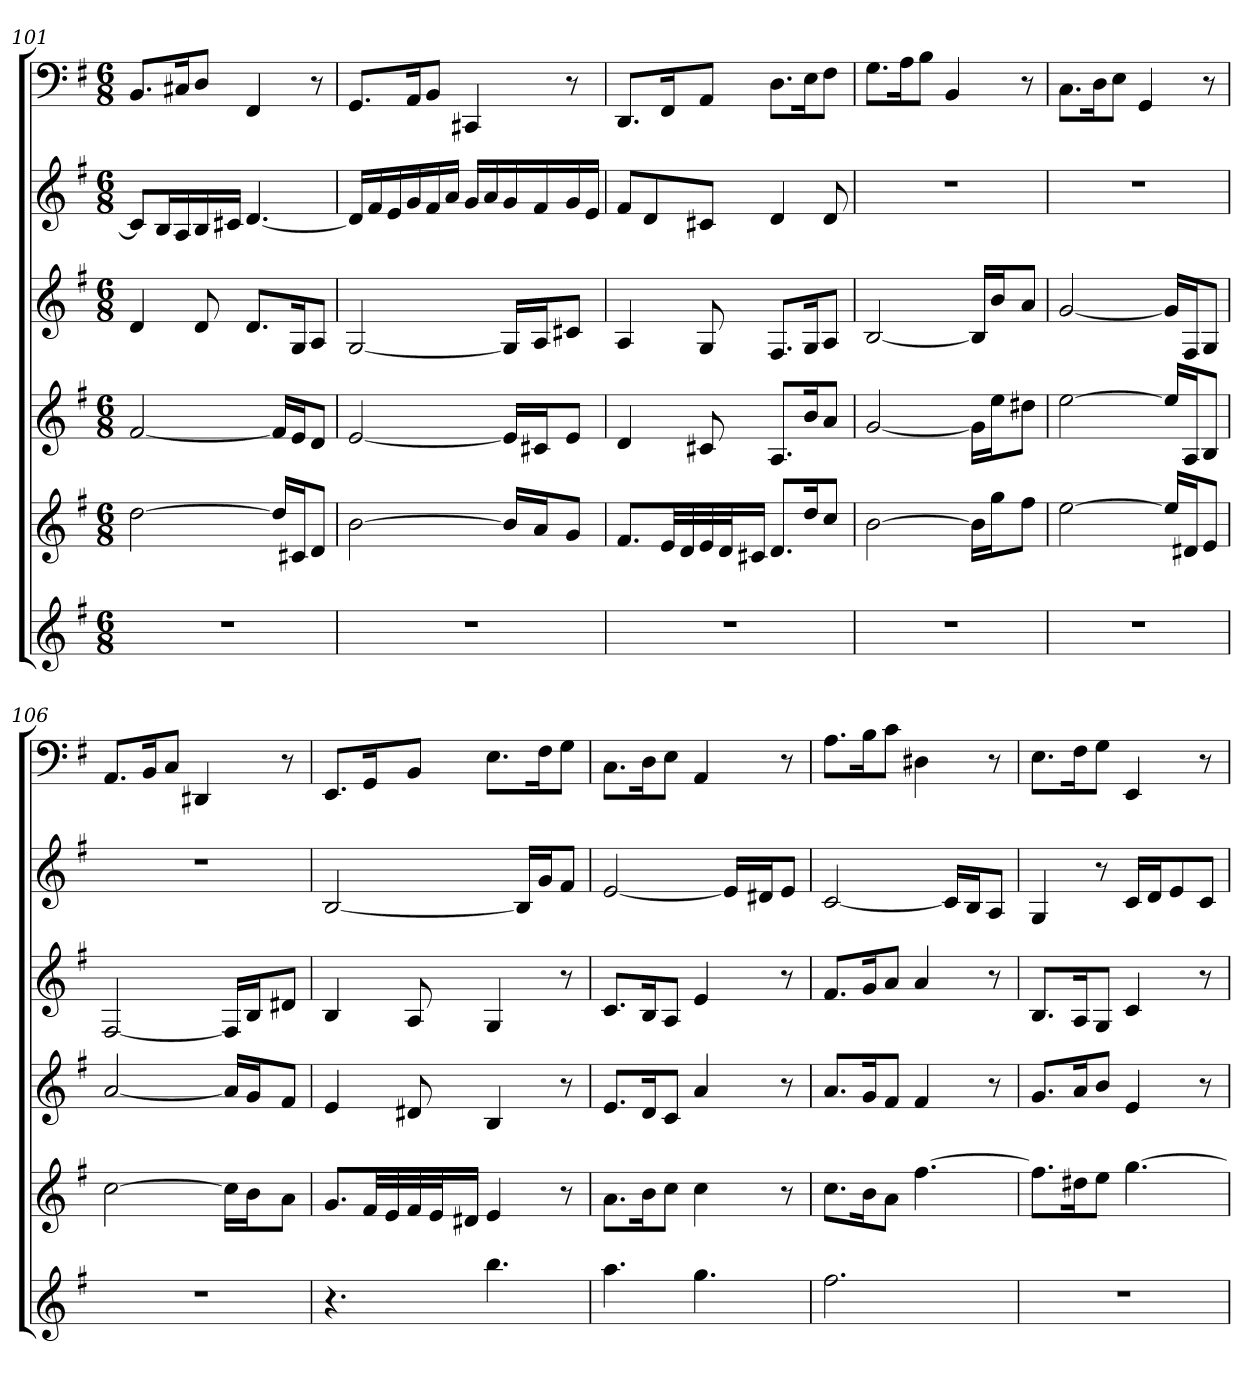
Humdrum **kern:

**kern	**kern	**kern	**kern	**kern	**kern
*part6	*part5	*part4	*part3	*part2	*part1
*staff6	*staff5	*staff4	*staff3	*staff2	*staff1
*k[f#]	*k[f#]	*k[f#]	*k[f#]	*k[f#]	*k[f#]
*e:	*e:	*e:	*e:	*e:	*e:
*M6/8	*M6/8	*M6/8	*M6/8	*M6/8	*M6/8
=101	=101	=101	=101	=101	=101
2.r	[2dd	[2f#	4d	8cL]	8.BBL
.	.	.	.	16BL	.
.	.	.	.	16A	16C#XK
.	.	.	8d	16B	8DJ
.	.	.	.	16c#XJJ	.
.	.	.	8.dL	[4.d	4FF#
.	16ddLL]	16f#LL]	.	.	.
.	16c#XJ	16eJ	16GK	.	.
.	8dJ	8dJ	8AJ	.	8r
=102	=102	=102	=102	=102	=102
2.r	[2b	[2e	[2G	16dLL]	8.GGL
.	.	.	.	16f#	.
.	.	.	.	16e	.
.	.	.	.	16g	16AAK
.	.	.	.	16f#	8BBJ
.	.	.	.	16aJJ	.
.	.	.	.	16gLL	4CC#X
.	.	.	.	16a	.
.	16bLL]	16eLL]	16GLL]	16g	.
.	16aJ	16c#XJ	16AJ	16f#	.
.	8gJ	8eJ	8c#XJ	16g	8r
.	.	.	.	16eJJ	.
=103	=103	=103	=103	=103	=103
2.r	8.f#L	4d	4A	8f#L	8.DDL
.	.	.	.	8d	.
.	32eLL	.	.	.	16FF#K
.	32d	.	.	.	.
.	32e	8c#X	8G	8c#XJ	8AAJ
.	32dJ	.	.	.	.
.	16c#XJJ	.	.	.	.
.	8.dL	8.AL	8.F#L	4d	8.DL
.	16ddK	16bK	16GK	.	16EK
.	8ccJ	8aJ	8AJ	8d	8F#J
=104	=104	=104	=104	=104	=104
2.r	[2b	[2g	[2B	2.r	8.GL
.	.	.	.	.	16AK
.	.	.	.	.	8BJ
.	.	.	.	.	4BB
.	16bLL]	16gLL]	16BLL]	.	.
.	16ggJ	16eeJ	16bJ	.	.
.	8ff#J	8dd#XJ	8aJ	.	8r
=105	=105	=105	=105	=105	=105
2.r	[2ee	[2ee	[2g	2.r	8.CL
.	.	.	.	.	16DK
.	.	.	.	.	8EJ
.	.	.	.	.	4GG
.	16eeLL]	16eeLL]	16gLL]	.	.
.	16d#XJ	16AJ	16F#J	.	.
.	8eJ	8BJ	8GJ	.	8r
=106	=106	=106	=106	=106	=106
2.r	[2cc	[2a	[2F#	2.r	8.AAL
.	.	.	.	.	16BBK
.	.	.	.	.	8CJ
.	.	.	.	.	4DD#X
.	16ccLL]	16aLL]	16F#LL]	.	.
.	16bJ	16gJ	16BJ	.	.
.	8aJ	8f#J	8d#XJ	.	8r
=107	=107	=107	=107	=107	=107
4.r	8.gL	4e	4B	[2B	8.EEL
.	32f#LL	.	.	.	16GGK
.	32e	.	.	.	.
.	32f#	8d#X	8A	.	8BBJ
.	32eJ	.	.	.	.
.	16d#XJJ	.	.	.	.
4.bb	4e	4B	4G	.	8.EL
.	.	.	.	16BLL]	.
.	.	.	.	16gJ	16F#K
.	8r	8r	8r	8f#J	8GJ
=108	=108	=108	=108	=108	=108
4.aa	8.aL	8.eL	8.cL	[2e	8.CL
.	16bK	16dK	16BK	.	16DK
.	8ccJ	8cJ	8AJ	.	8EJ
4.gg	4cc	4a	4e	.	4AA
.	.	.	.	16eLL]	.
.	.	.	.	16d#XJ	.
.	8r	8r	8r	8eJ	8r
=109	=109	=109	=109	=109	=109
2.ff#	8.ccL	8.aL	8.f#L	[2c	8.AL
.	16bK	16gK	16gK	.	16BK
.	8aJ	8f#J	8aJ	.	8cJ
.	[4.ff#	4f#	4a	.	4D#X
.	.	.	.	16cLL]	.
.	.	.	.	16BJ	.
.	.	8r	8r	8AJ	8r
=110	=110	=110	=110	=110	=110
2.r	8.ff#L]	8.gL	8.BL	4G	8.EL
.	16dd#XK	16aK	16AK	.	16F#K
.	8eeJ	8bJ	8GJ	8r	8GJ
.	[4.gg	4e	4c	16cLL	4EE
.	.	.	.	16dJ	.
.	.	.	.	8e	.
.	.	8r	8r	8cJ	8r
=	=	=	=	=	=
*-	*-	*-	*-	*-	*-
